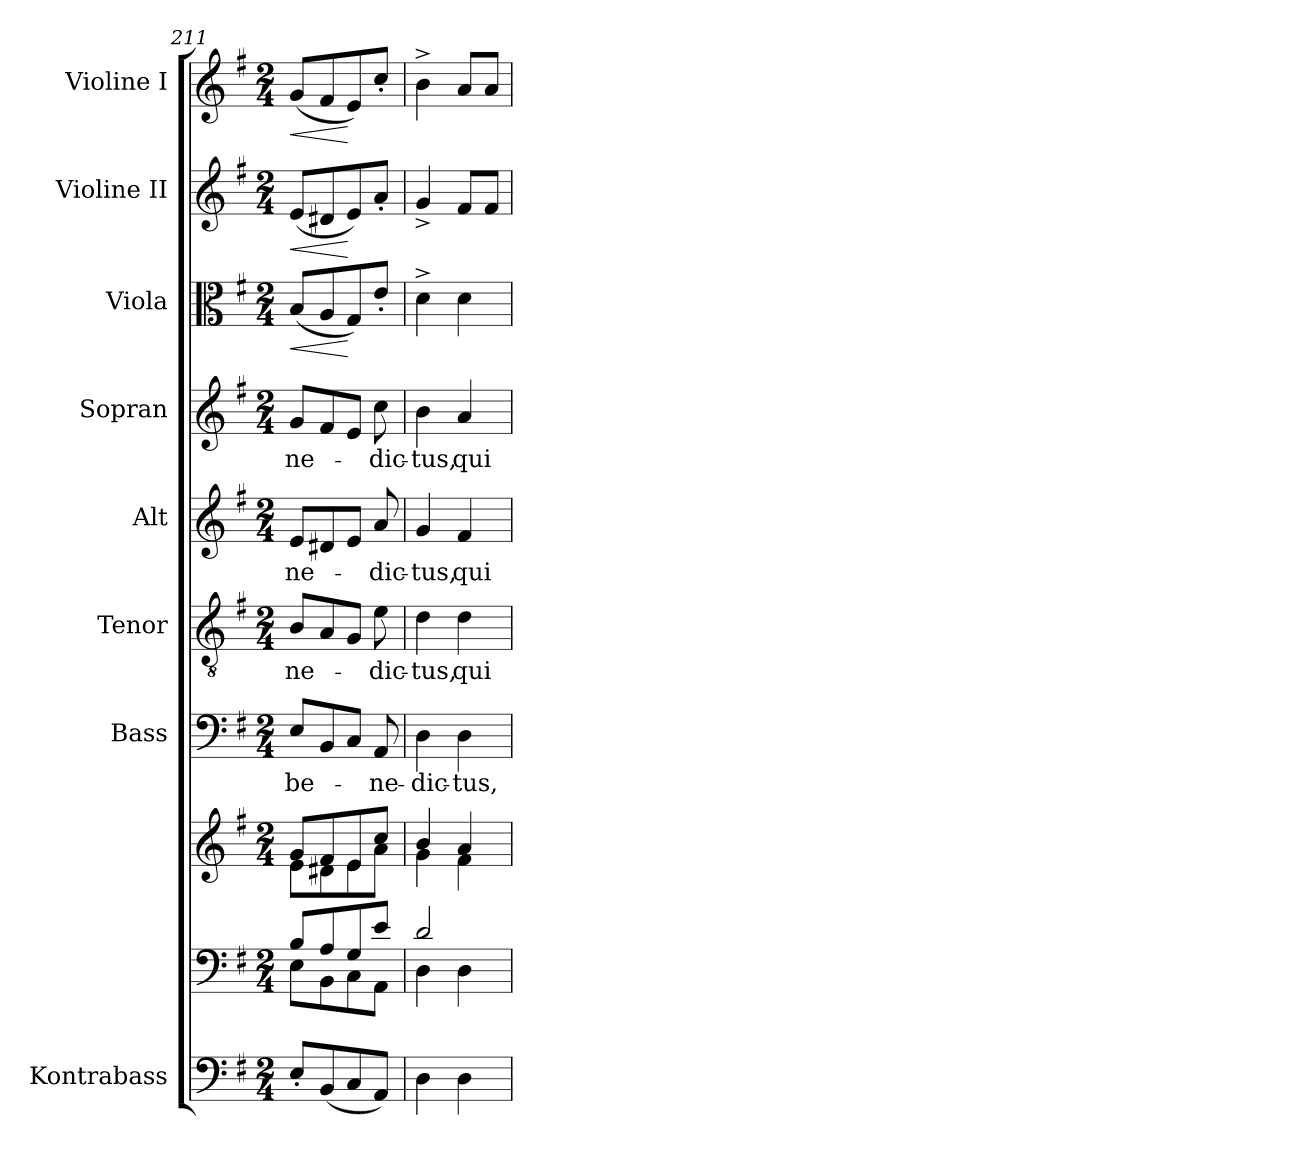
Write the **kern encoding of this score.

**kern	**kern	**kern	**kern	**text	**kern	**text	**kern	**text	**kern	**text	**kern	**dynam	**kern	**dynam	**kern	**dynam
*part9	*part8	*part8	*part7	*part7	*part6	*part6	*part5	*part5	*part4	*part4	*part3	*part3	*part2	*part2	*part1	*part1
*staff10	*staff9	*staff8	*staff7	*staff7	*staff6	*staff6	*staff5	*staff5	*staff4	*staff4	*staff3	*staff3	*staff2	*staff2	*staff1	*staff1
*I"Kontrabass	*	*	*I"Bass	*	*I"Tenor	*	*I"Alt	*	*I"Sopran	*	*I"Viola	*	*I"Violine II	*	*I"Violine I	*
*I'Kb.	*	*	*I'B.	*	*I'T.	*	*I'A.	*	*I'S.	*	*I'Vla.	*	*I'Vl. II	*	*I'Vl. I	*
*clefF4	*clefF4	*clefG2	*clefF4	*	*clefGv2	*	*clefG2	*	*clefG2	*	*clefC3	*	*clefG2	*	*clefG2	*
*ITrd7c12	*	*	*	*	*	*	*	*	*	*	*	*	*	*	*	*
*k[f#]	*k[f#]	*k[f#]	*k[f#]	*	*k[f#]	*	*k[f#]	*	*k[f#]	*	*k[f#]	*	*k[f#]	*	*k[f#]	*
*G:	*G:	*G:	*G:	*	*G:	*	*G:	*	*G:	*	*G:	*	*G:	*	*G:	*
*M2/4	*M2/4	*M2/4	*M2/4	*	*M2/4	*	*M2/4	*	*M2/4	*	*M2/4	*	*M2/4	*	*M2/4	*
=211	=211	=211	=211	=211	=211	=211	=211	=211	=211	=211	=211	=211	=211	=211	=211	=211
*	*^	*^	*	*	*	*	*	*	*	*	*	*	*	*	*	*
!	!	!	!	!	!	!LO:LY:b	!	!LO:LY:b	!	!LO:LY:b	!	!LO:LY:b	!	!LO:HP:b	!	!LO:HP:b	!	!LO:HP:b
8EE'</L	8B/L	8E\L	8g/L	8e\L	8E/L	be-	8B/L	-ne-	8e/L	-ne-	8g/L	-ne-	(<8B/L	<	(<8e/L	<	(<8g/L	<
(<8BBB/	8A/	8BB\	8f#/	8d#X\	8BB/	.	8A/	.	8d#X/	.	8f#/	.	8A/	.	8d#X/	.	8f#/	.
8CC/	8G/	8C\	8e/	8e\	8C/J	.	8G/J	.	8e/J	.	8e/J	.	8G/)	[	8e/)	[	8e/)	[
!	!	!	!	!	!	!LO:LY:b	!	!LO:LY:b	!	!LO:LY:b	!	!LO:LY:b	!	!	!	!	!	!
8AAA/J)	8e/J	8AA\J	8cc/J	8a\J	8AA/	-ne-	8e\	-dic-	8a/	-dic-	8cc\	-dic-	8e'</J	.	8a'</J	.	8cc'</J	.
=212	=212	=212	=212	=212	=212	=212	=212	=212	=212	=212	=212	=212	=212	=212	=212	=212	=212	=212
!	!	!	!	!	!	!LO:LY:b	!	!LO:LY:b	!	!LO:LY:b	!	!LO:LY:b	!	!	!	!	!	!
4DD\	2d/	4D\	4b/	4g\	4D\	-dic-	4d\	-tus,	4g/	-tus,	4b\	-tus,	4d^>\	.	4g^</	.	4b^>\	.
!	!	!	!	!	!	!LO:LY:b	!	!LO:LY:b	!	!LO:LY:b	!	!LO:LY:b	!	!	!	!	!	!
4DD\	.	4D\	4a/	4f#\	4D\	-tus,	4d\	qui	4f#/	qui	4a/	qui	4d\	.	8f#/L	.	8a/L	.
.	.	.	.	.	.	.	.	.	.	.	.	.	.	.	8f#/J	.	8a/J	.
*	*v	*v	*	*	*	*	*	*	*	*	*	*	*	*	*	*	*	*
*	*	*v	*v	*	*	*	*	*	*	*	*	*	*	*	*	*	*
=	=	=	=	=	=	=	=	=	=	=	=	=	=	=	=	=
*-	*-	*-	*-	*-	*-	*-	*-	*-	*-	*-	*-	*-	*-	*-	*-	*-
